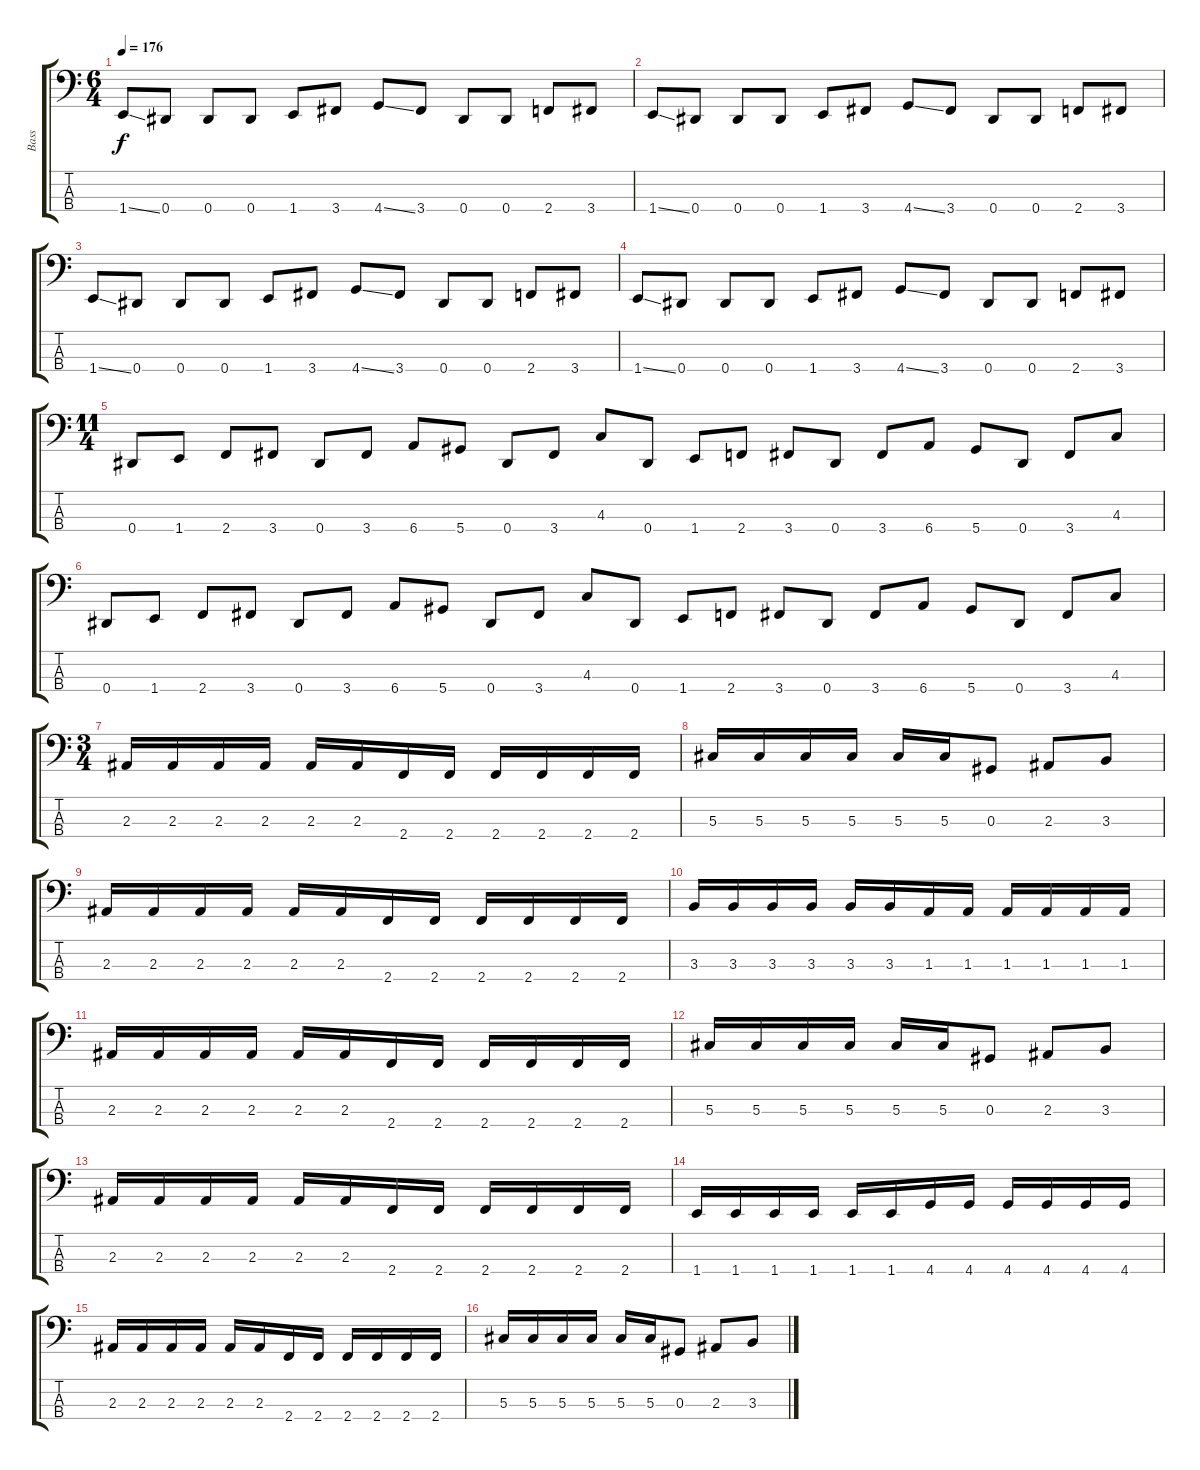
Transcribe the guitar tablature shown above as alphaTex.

\track ("Bass" "Bass") {instrument electricbasspick}
\staff {score tabs}
\tuning (Gb2 Db2 Ab1 Eb1) {hide}
\ts (6 4)
\tempo 176
\clef f4
\ks c
1.4{ss}.8{dy f} 0.4.8 0.4.8 0.4.8 1.4.8 3.4.8 4.4{ss}.8 3.4.8 0.4.8 0.4.8 2.4.8 3.4.8 |
1.4{ss}.8 0.4.8 0.4.8 0.4.8 1.4.8 3.4.8 4.4{ss}.8 3.4.8 0.4.8 0.4.8 2.4.8 3.4.8 |
1.4{ss}.8 0.4.8 0.4.8 0.4.8 1.4.8 3.4.8 4.4{ss}.8 3.4.8 0.4.8 0.4.8 2.4.8 3.4.8 |
1.4{ss}.8 0.4.8 0.4.8 0.4.8 1.4.8 3.4.8 4.4{ss}.8 3.4.8 0.4.8 0.4.8 2.4.8 3.4.8 |
\ts (11 4)
0.4.8 1.4.8 2.4.8 3.4.8 0.4.8 3.4.8 6.4.8 5.4.8 0.4.8 3.4.8 4.3.8 0.4.8 1.4.8 2.4.8 3.4.8 0.4.8 3.4.8 6.4.8 5.4.8 0.4.8 3.4.8 4.3.8 |
0.4.8 1.4.8 2.4.8 3.4.8 0.4.8 3.4.8 6.4.8 5.4.8 0.4.8 3.4.8 4.3.8 0.4.8 1.4.8 2.4.8 3.4.8 0.4.8 3.4.8 6.4.8 5.4.8 0.4.8 3.4.8 4.3.8 |
\ts (3 4)
2.3.16 2.3.16 2.3.16 2.3.16 2.3.16 2.3.16 2.4.16 2.4.16 2.4.16 2.4.16 2.4.16 2.4.16 |
5.3.16 5.3.16 5.3.16 5.3.16 5.3.16 5.3.16 0.3.8 2.3.8 3.3.8 |
2.3.16 2.3.16 2.3.16 2.3.16 2.3.16 2.3.16 2.4.16 2.4.16 2.4.16 2.4.16 2.4.16 2.4.16 |
3.3.16 3.3.16 3.3.16 3.3.16 3.3.16 3.3.16 1.3.16 1.3.16 1.3.16 1.3.16 1.3.16 1.3.16 |
2.3.16 2.3.16 2.3.16 2.3.16 2.3.16 2.3.16 2.4.16 2.4.16 2.4.16 2.4.16 2.4.16 2.4.16 |
5.3.16 5.3.16 5.3.16 5.3.16 5.3.16 5.3.16 0.3.8 2.3.8 3.3.8 |
2.3.16 2.3.16 2.3.16 2.3.16 2.3.16 2.3.16 2.4.16 2.4.16 2.4.16 2.4.16 2.4.16 2.4.16 |
1.4.16 1.4.16 1.4.16 1.4.16 1.4.16 1.4.16 4.4.16 4.4.16 4.4.16 4.4.16 4.4.16 4.4.16 |
2.3.16 2.3.16 2.3.16 2.3.16 2.3.16 2.3.16 2.4.16 2.4.16 2.4.16 2.4.16 2.4.16 2.4.16 |
5.3.16 5.3.16 5.3.16 5.3.16 5.3.16 5.3.16 0.3.8 2.3.8 3.3.8
